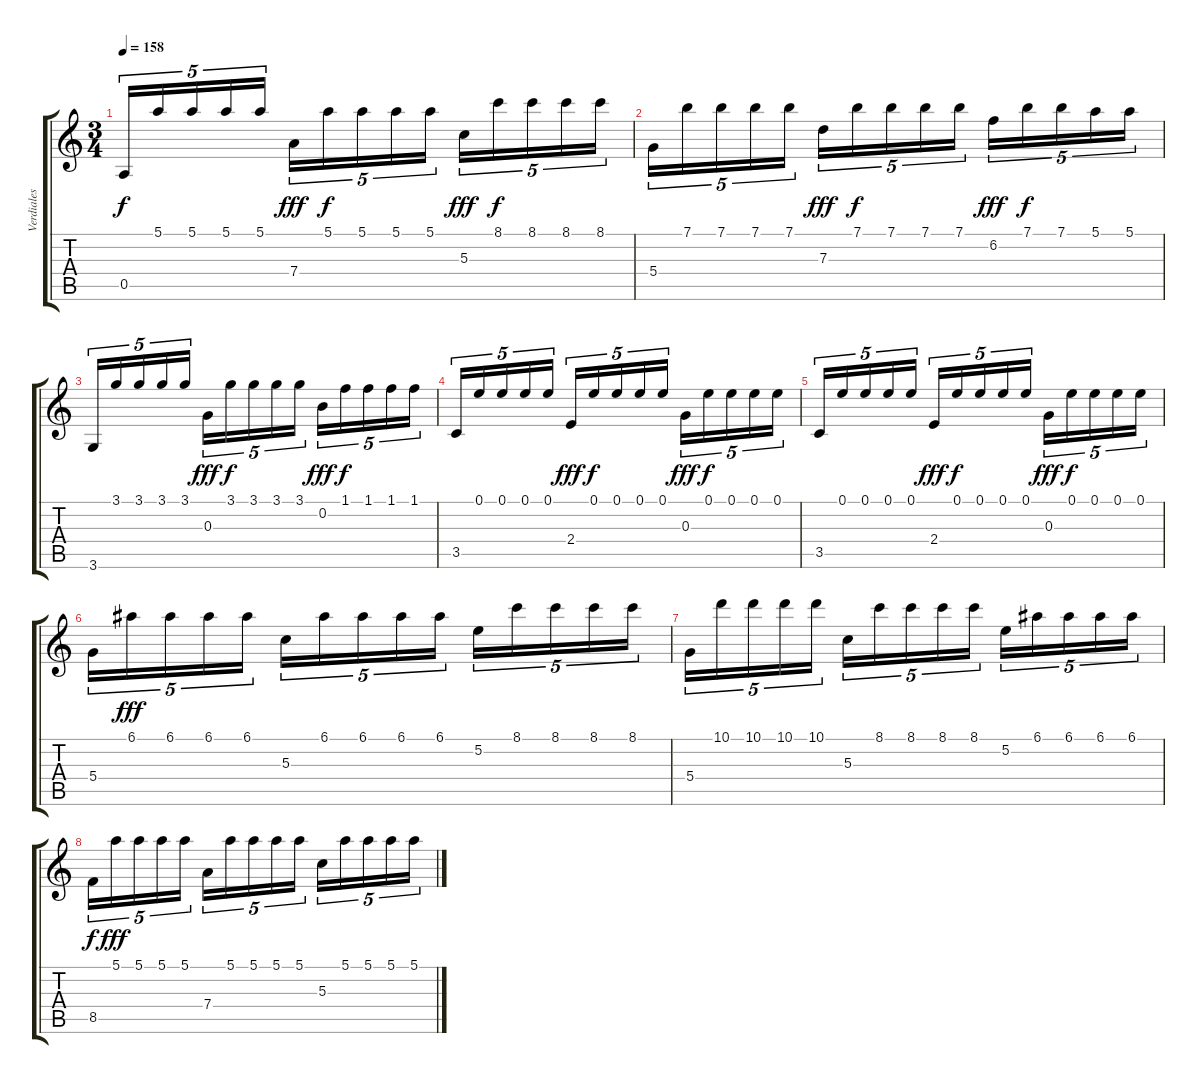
\track ("Verdiales" "Verdiales") {instrument acousticguitarnylon}
\staff {score tabs}
\tuning (E4 B3 G3 D3 A2 E2) {hide}
\ts (3 4)
\tempo 158
\clef g2
\ks c
0.5.16{tu (5 4) dy f} 5.1.16{tu (5 4)} 5.1.16{tu (5 4)} 5.1.16{tu (5 4)} 5.1.16{tu (5 4)} 7.4.16{tu (5 4) dy fff} 5.1.16{tu (5 4) dy f} 5.1.16{tu (5 4)} 5.1.16{tu (5 4)} 5.1.16{tu (5 4)} 5.3.16{tu (5 4) dy fff} 8.1.16{tu (5 4) dy f} 8.1.16{tu (5 4)} 8.1.16{tu (5 4)} 8.1.16{tu (5 4)} |
5.4.16{tu (5 4)} 7.1.16{tu (5 4)} 7.1.16{tu (5 4)} 7.1.16{tu (5 4)} 7.1.16{tu (5 4)} 7.3.16{tu (5 4) dy fff} 7.1.16{tu (5 4) dy f} 7.1.16{tu (5 4)} 7.1.16{tu (5 4)} 7.1.16{tu (5 4)} 6.2.16{tu (5 4) dy fff} 7.1.16{tu (5 4) dy f} 7.1.16{tu (5 4)} 5.1.16{tu (5 4)} 5.1.16{tu (5 4)} |
3.6.16{tu (5 4)} 3.1.16{tu (5 4)} 3.1.16{tu (5 4)} 3.1.16{tu (5 4)} 3.1.16{tu (5 4)} 0.3.16{tu (5 4) dy fff} 3.1.16{tu (5 4) dy f} 3.1.16{tu (5 4)} 3.1.16{tu (5 4)} 3.1.16{tu (5 4)} 0.2.16{tu (5 4) dy fff} 1.1.16{tu (5 4) dy f} 1.1.16{tu (5 4)} 1.1.16{tu (5 4)} 1.1.16{tu (5 4)} |
3.5.16{tu (5 4)} 0.1.16{tu (5 4)} 0.1.16{tu (5 4)} 0.1.16{tu (5 4)} 0.1.16{tu (5 4)} 2.4.16{tu (5 4) dy fff} 0.1.16{tu (5 4) dy f} 0.1.16{tu (5 4)} 0.1.16{tu (5 4)} 0.1.16{tu (5 4)} 0.3.16{tu (5 4) dy fff} 0.1.16{tu (5 4) dy f} 0.1.16{tu (5 4)} 0.1.16{tu (5 4)} 0.1.16{tu (5 4)} |
3.5.16{tu (5 4)} 0.1.16{tu (5 4)} 0.1.16{tu (5 4)} 0.1.16{tu (5 4)} 0.1.16{tu (5 4)} 2.4.16{tu (5 4) dy fff} 0.1.16{tu (5 4) dy f} 0.1.16{tu (5 4)} 0.1.16{tu (5 4)} 0.1.16{tu (5 4)} 0.3.16{tu (5 4) dy fff} 0.1.16{tu (5 4) dy f} 0.1.16{tu (5 4)} 0.1.16{tu (5 4)} 0.1.16{tu (5 4)} |
5.4.16{tu (5 4)} 6.1.16{tu (5 4) dy fff} 6.1.16{tu (5 4)} 6.1.16{tu (5 4)} 6.1.16{tu (5 4)} 5.3.16{tu (5 4)} 6.1.16{tu (5 4)} 6.1.16{tu (5 4)} 6.1.16{tu (5 4)} 6.1.16{tu (5 4)} 5.2.16{tu (5 4)} 8.1.16{tu (5 4)} 8.1.16{tu (5 4)} 8.1.16{tu (5 4)} 8.1.16{tu (5 4)} |
5.4.16{tu (5 4)} 10.1.16{tu (5 4)} 10.1.16{tu (5 4)} 10.1.16{tu (5 4)} 10.1.16{tu (5 4)} 5.3.16{tu (5 4)} 8.1.16{tu (5 4)} 8.1.16{tu (5 4)} 8.1.16{tu (5 4)} 8.1.16{tu (5 4)} 5.2.16{tu (5 4)} 6.1.16{tu (5 4)} 6.1.16{tu (5 4)} 6.1.16{tu (5 4)} 6.1.16{tu (5 4)} |
8.5.16{tu (5 4) dy f} 5.1.16{tu (5 4) dy fff} 5.1.16{tu (5 4)} 5.1.16{tu (5 4)} 5.1.16{tu (5 4)} 7.4.16{tu (5 4)} 5.1.16{tu (5 4)} 5.1.16{tu (5 4)} 5.1.16{tu (5 4)} 5.1.16{tu (5 4)} 5.3.16{tu (5 4)} 5.1.16{tu (5 4)} 5.1.16{tu (5 4)} 5.1.16{tu (5 4)} 5.1.16{tu (5 4)}
